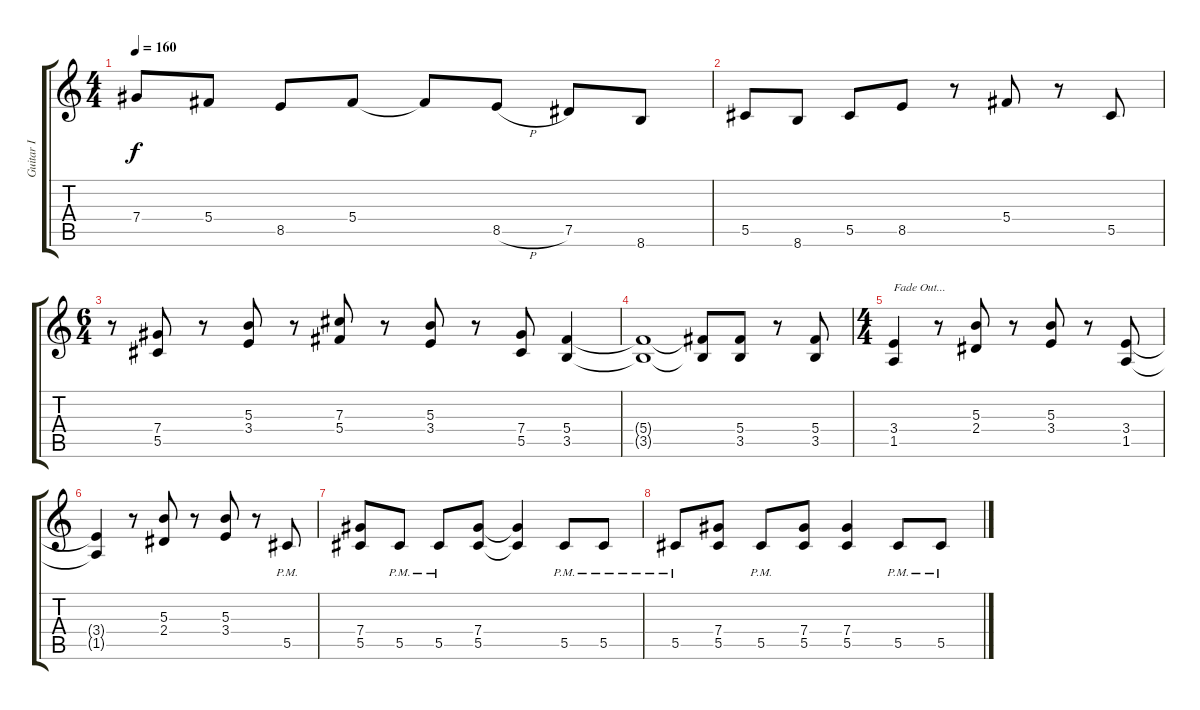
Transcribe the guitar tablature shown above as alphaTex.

\track ("Guitar I" "Guitar I") {instrument distortionguitar}
\staff {score tabs}
\tuning (Eb4 Bb3 Gb3 Db3 Ab2 Eb2) {hide}
\ts (4 4)
\tempo 160
\clef g2
\ks c
7.4{t}.8{dy f} 5.4.8 8.5.8 5.4.8 5.4{t}.8 8.5{h}.8 7.5.8 8.6.8 |
5.5.8 8.6.8 5.5.8 8.5.8 r.8 5.4.8 r.8 5.5.8 |
\ts (6 4)
r.8 (7.4 5.5).8 r.8 (5.3 3.4).8 r.8 (7.3 5.4).8 r.8 (5.3 3.4).8 r.8 (7.4 5.5).8 (5.4 3.5).4 |
(5.4{t} 3.5{t}).1 (5.4{t} 3.5{t}).8 (5.4 3.5).8 r.8 (5.4 3.5).8 |
\ts (4 4)
(3.4 1.5).4{txt "Fade Out..." volume 7} r.8 (5.3 2.4).8 r.8 (5.3 3.4).8 r.8 (3.4 1.5).8 |
(3.4{t} 1.5{t}).4 r.8 (5.3 2.4).8 r.8 (5.3 3.4).8 r.8 5.5{pm}.8 |
(7.4 5.5).8{volume 1} 5.5{pm}.8 5.5{pm}.8 (7.4 5.5).8 (7.4{t} 5.5{t}).4 5.5{pm}.8 5.5{pm}.8 |
5.5{pm}.8 (7.4 5.5).8 5.5{pm}.8 (7.4 5.5).8 (7.4 5.5).4 5.5{pm}.8 5.5{pm}.8
